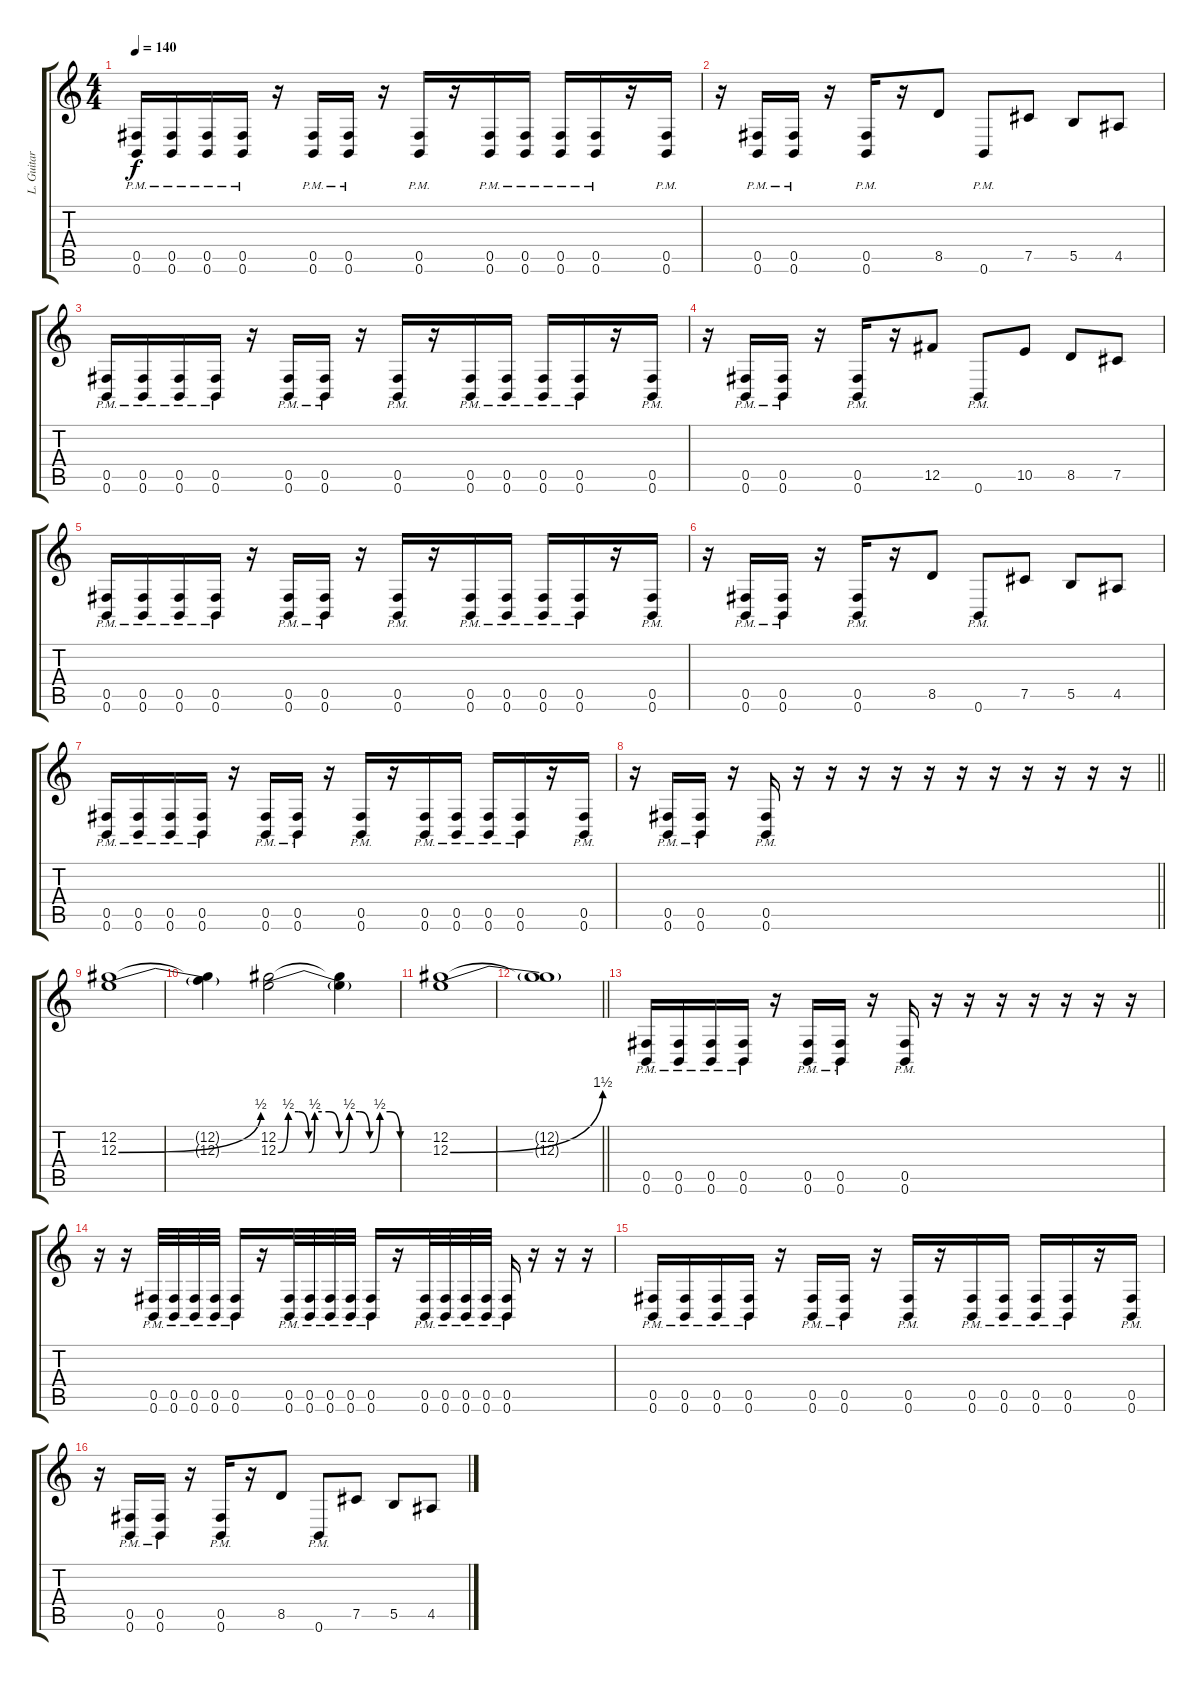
\track ("L. Guitar" "L. Guitar") {instrument distortionguitar}
\staff {score tabs}
\tuning (Db4 Ab3 E3 B2 Gb2 B1) {hide}
\ts (4 4)
\section ("" "")
\tempo 140
\clef g2
\ks c
(0.5{pm} 0.6{pm}).16{dy f} (0.5{pm} 0.6{pm}).16 (0.5{pm} 0.6{pm}).16 (0.5{pm} 0.6{pm}).16 r.16 (0.5{pm} 0.6{pm}).16 (0.5{pm} 0.6{pm}).16 r.16 (0.5{pm} 0.6{pm}).16 r.16 (0.5{pm} 0.6{pm}).16 (0.5{pm} 0.6{pm}).16 (0.5{pm} 0.6{pm}).16 (0.5{pm} 0.6{pm}).16 r.16 (0.5{pm} 0.6{pm}).16 |
r.16 (0.5{pm} 0.6{pm}).16 (0.5{pm} 0.6{pm}).16 r.16 (0.5{pm} 0.6{pm}).16 r.16 8.5.8 0.6{pm}.8 7.5.8 5.5.8 4.5.8 |
(0.5{pm} 0.6{pm}).16 (0.5{pm} 0.6{pm}).16 (0.5{pm} 0.6{pm}).16 (0.5{pm} 0.6{pm}).16 r.16 (0.5{pm} 0.6{pm}).16 (0.5{pm} 0.6{pm}).16 r.16 (0.5{pm} 0.6{pm}).16 r.16 (0.5{pm} 0.6{pm}).16 (0.5{pm} 0.6{pm}).16 (0.5{pm} 0.6{pm}).16 (0.5{pm} 0.6{pm}).16 r.16 (0.5{pm} 0.6{pm}).16 |
r.16 (0.5{pm} 0.6{pm}).16 (0.5{pm} 0.6{pm}).16 r.16 (0.5{pm} 0.6{pm}).16 r.16 12.5.8 0.6{pm}.8 10.5.8 8.5.8 7.5.8 |
(0.5{pm} 0.6{pm}).16 (0.5{pm} 0.6{pm}).16 (0.5{pm} 0.6{pm}).16 (0.5{pm} 0.6{pm}).16 r.16 (0.5{pm} 0.6{pm}).16 (0.5{pm} 0.6{pm}).16 r.16 (0.5{pm} 0.6{pm}).16 r.16 (0.5{pm} 0.6{pm}).16 (0.5{pm} 0.6{pm}).16 (0.5{pm} 0.6{pm}).16 (0.5{pm} 0.6{pm}).16 r.16 (0.5{pm} 0.6{pm}).16 |
r.16 (0.5{pm} 0.6{pm}).16 (0.5{pm} 0.6{pm}).16 r.16 (0.5{pm} 0.6{pm}).16 r.16 8.5.8 0.6{pm}.8 7.5.8 5.5.8 4.5.8 |
(0.5{pm} 0.6{pm}).16 (0.5{pm} 0.6{pm}).16 (0.5{pm} 0.6{pm}).16 (0.5{pm} 0.6{pm}).16 r.16 (0.5{pm} 0.6{pm}).16 (0.5{pm} 0.6{pm}).16 r.16 (0.5{pm} 0.6{pm}).16 r.16 (0.5{pm} 0.6{pm}).16 (0.5{pm} 0.6{pm}).16 (0.5{pm} 0.6{pm}).16 (0.5{pm} 0.6{pm}).16 r.16 (0.5{pm} 0.6{pm}).16 |
\barLineRight lightlight
r.16 (0.5{pm} 0.6{pm}).16 (0.5{pm} 0.6{pm}).16 r.16 (0.5{pm} 0.6{pm}).16 r.16 r.16 r.16 r.16 r.16 r.16 r.16 r.16 r.16 r.16 r.16 |
\section ("" "")
(12.2 12.3{be (bend 0 0 60 2)}).1 |
(12.2{t} 12.3{t}).4 (12.2 12.3{be (custom 0 0 5 2 10 2 15 0 18 2 25 2 30 0 35 2 40 2 45 0 50 2 55 2 60 0)}).2 (12.2{t} 12.3{t}).4 |
(12.2 12.3{be (bend 0 0 60 6)}).1 |
\barLineRight lightlight
(12.2{t} 12.3{t}).1 |
\section ("" "")
(0.5{pm} 0.6{pm}).16 (0.5{pm} 0.6{pm}).16 (0.5{pm} 0.6{pm}).16 (0.5{pm} 0.6{pm}).16 r.16 (0.5{pm} 0.6{pm}).16 (0.5{pm} 0.6{pm}).16 r.16 (0.5{pm} 0.6{pm}).16 r.16 r.16 r.16 r.16 r.16 r.16 r.16 |
r.16 r.16 (0.5{pm} 0.6{pm}).32 (0.5{pm} 0.6{pm}).32 (0.5{pm} 0.6{pm}).32 (0.5{pm} 0.6{pm}).32 (0.5{pm} 0.6{pm}).16 r.16 (0.5{pm} 0.6{pm}).32 (0.5{pm} 0.6{pm}).32 (0.5{pm} 0.6{pm}).32 (0.5{pm} 0.6{pm}).32 (0.5{pm} 0.6{pm}).16 r.16 (0.5{pm} 0.6{pm}).32 (0.5{pm} 0.6{pm}).32 (0.5{pm} 0.6{pm}).32 (0.5{pm} 0.6{pm}).32 (0.5{pm} 0.6{pm}).16 r.16 r.16 r.16 |
(0.5{pm} 0.6{pm}).16 (0.5{pm} 0.6{pm}).16 (0.5{pm} 0.6{pm}).16 (0.5{pm} 0.6{pm}).16 r.16 (0.5{pm} 0.6{pm}).16 (0.5{pm} 0.6{pm}).16 r.16 (0.5{pm} 0.6{pm}).16 r.16 (0.5{pm} 0.6{pm}).16 (0.5{pm} 0.6{pm}).16 (0.5{pm} 0.6{pm}).16 (0.5{pm} 0.6{pm}).16 r.16 (0.5{pm} 0.6{pm}).16 |
r.16 (0.5{pm} 0.6{pm}).16 (0.5{pm} 0.6{pm}).16 r.16 (0.5{pm} 0.6{pm}).16 r.16 8.5.8 0.6{pm}.8 7.5.8 5.5.8 4.5.8
